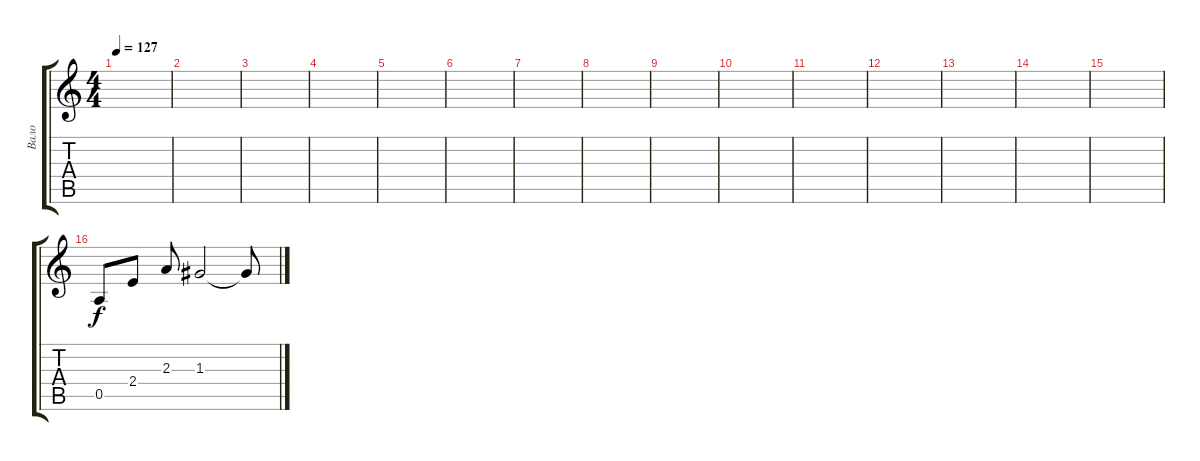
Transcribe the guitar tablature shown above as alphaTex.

\track ("Вало" "Вало") {instrument acousticguitarsteel}
\staff {score tabs}
\tuning (E4 B3 G3 D3 A2 E2) {hide}
\ts (4 4)
\tempo 127
\clef g2
\ks c
|
|
|
|
|
|
|
|
|
|
|
|
|
|
|
0.5.8{instrument overdrivenguitar} 2.4.8 2.3.8 1.3.2 1.3{t}.8
